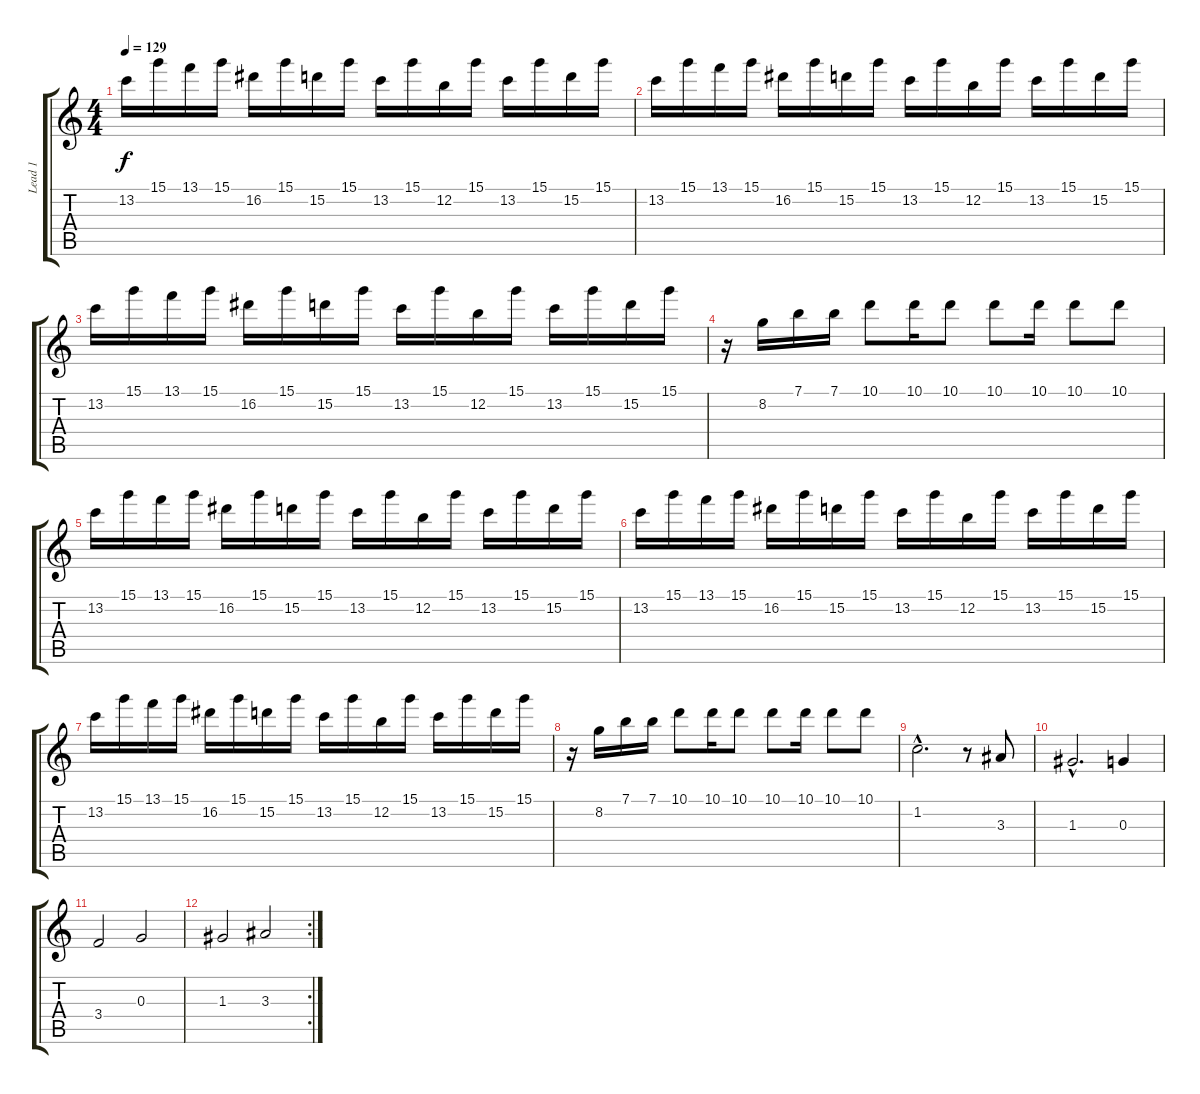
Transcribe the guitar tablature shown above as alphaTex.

\track ("Lead 1" "Lead 1") {instrument overdrivenguitar}
\staff {score tabs}
\tuning (E4 B3 G3 D3 A2 E2) {hide}
\ts (4 4)
\tempo 129
\clef g2
\ks c
13.2.16{dy f} 15.1.16 13.1.16 15.1.16 16.2.16 15.1.16 15.2.16 15.1.16 13.2.16 15.1.16 12.2.16 15.1.16 13.2.16 15.1.16 15.2.16 15.1.16 |
13.2.16 15.1.16 13.1.16 15.1.16 16.2.16 15.1.16 15.2.16 15.1.16 13.2.16 15.1.16 12.2.16 15.1.16 13.2.16 15.1.16 15.2.16 15.1.16 |
13.2.16 15.1.16 13.1.16 15.1.16 16.2.16 15.1.16 15.2.16 15.1.16 13.2.16 15.1.16 12.2.16 15.1.16 13.2.16 15.1.16 15.2.16 15.1.16 |
r.16 8.2.16 7.1.16 7.1.16 10.1.8 10.1.16 10.1.8 10.1.8 10.1.16 10.1.8 10.1.8 |
13.2.16 15.1.16 13.1.16 15.1.16 16.2.16 15.1.16 15.2.16 15.1.16 13.2.16 15.1.16 12.2.16 15.1.16 13.2.16 15.1.16 15.2.16 15.1.16 |
13.2.16 15.1.16 13.1.16 15.1.16 16.2.16 15.1.16 15.2.16 15.1.16 13.2.16 15.1.16 12.2.16 15.1.16 13.2.16 15.1.16 15.2.16 15.1.16 |
13.2.16 15.1.16 13.1.16 15.1.16 16.2.16 15.1.16 15.2.16 15.1.16 13.2.16 15.1.16 12.2.16 15.1.16 13.2.16 15.1.16 15.2.16 15.1.16 |
r.16 8.2.16 7.1.16 7.1.16 10.1.8 10.1.16 10.1.8 10.1.8 10.1.16 10.1.8 10.1.8 |
1.2{hac}.2{d} r.8 3.3.8 |
1.3{hac}.2{d} 0.3.4 |
3.4.2 0.3.2 |
\rc 2
1.3.2 3.3.2
